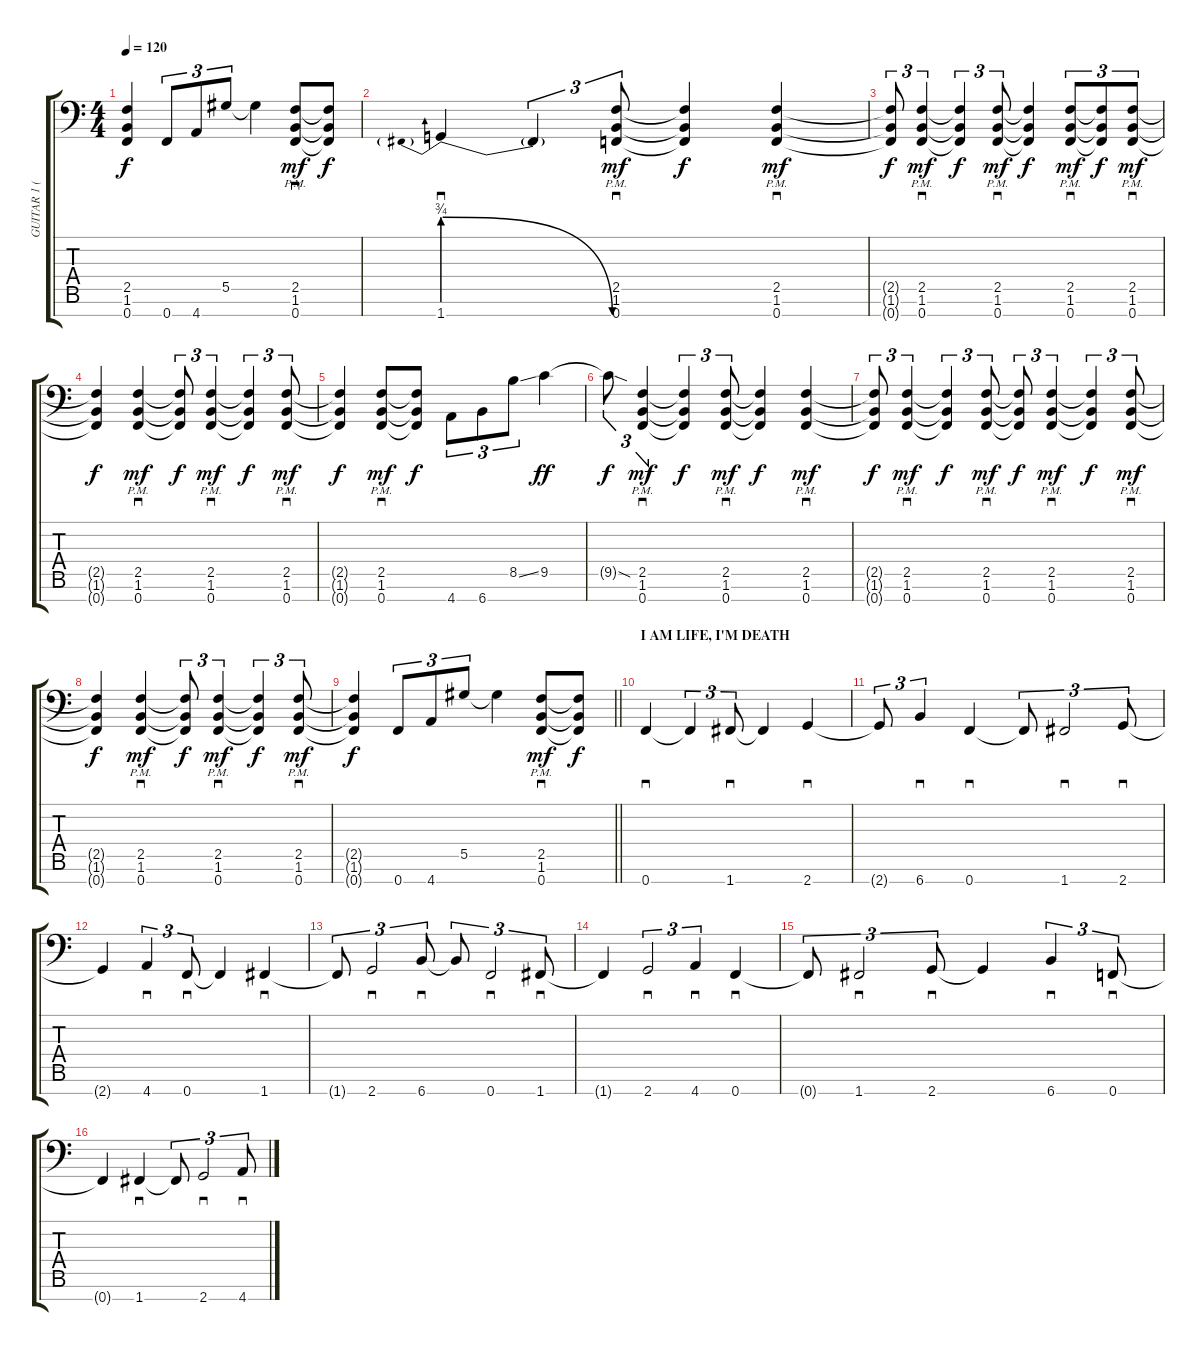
\track ("GUITAR 1 (Fredrik Thordendal)" "GUITAR 1 (") {instrument overdrivenguitar}
\staff {score tabs}
\tuning (Bb3 F3 Db3 Ab2 Eb2 Bb1 F1) {hide}
\ts (4 4)
\tempo 120
\clef f4
\ks c
(2.5{t} 1.6{t} 0.7{t}).4{dy f} 0.7.8{tu (3 2)} 4.7.8{tu (3 2)} 5.5.8{tu (3 2)} 5.5{t}.4 (2.5{pm} 1.6{pm} 0.7{pm}).8{sd dy mf} (2.5{t} 1.6{t} 0.7{t}).8{dy f} |
1.7{be (prebendrelease 0 3 60 0)}.4{sd} 1.7{t}.4{tu (3 2)} (2.5{pm} 1.6{pm} 0.7{pm}).8{sd tu (3 2) dy mf} (2.5{t} 1.6{t} 0.7{t}).4{dy f} (2.5{pm} 1.6{pm} 0.7{pm}).4{sd dy mf} |
(2.5{t} 1.6{t} 0.7{t}).8{tu (3 2) dy f} (2.5{pm} 1.6{pm} 0.7{pm}).4{sd tu (3 2) dy mf} (2.5{t} 1.6{t} 0.7{t}).4{tu (3 2) dy f} (2.5{pm} 1.6{pm} 0.7{pm}).8{sd tu (3 2) dy mf} (2.5{t} 1.6{t} 0.7{t}).4{dy f} (2.5{pm} 1.6{pm} 0.7{pm}).8{sd tu (3 2) dy mf} (2.5{t} 1.6{t} 0.7{t}).8{tu (3 2) dy f} (2.5{pm} 1.6{pm} 0.7{pm}).8{sd tu (3 2) dy mf} |
(2.5{t} 1.6{t} 0.7{t}).4{dy f} (2.5{pm} 1.6{pm} 0.7{pm}).4{sd dy mf} (2.5{t} 1.6{t} 0.7{t}).8{tu (3 2) dy f} (2.5{pm} 1.6{pm} 0.7{pm}).4{sd tu (3 2) dy mf} (2.5{t} 1.6{t} 0.7{t}).4{tu (3 2) dy f} (2.5{pm} 1.6{pm} 0.7{pm}).8{sd tu (3 2) dy mf} |
(2.5{t} 1.6{t} 0.7{t}).4{dy f} (2.5{pm} 1.6{pm} 0.7{pm}).8{sd dy mf} (2.5{t} 1.6{t} 0.7{t}).8{dy f} 4.7.8{tu (3 2)} 6.7.8{tu (3 2)} 8.5{ss}.8{tu (3 2)} 9.5.4{dy ff} |
9.5{sod t}.8{tu (3 2) dy f} (2.5{pm} 1.6{pm} 0.7{pm}).4{sd tu (3 2) dy mf} (2.5{t} 1.6{t} 0.7{t}).4{tu (3 2) dy f} (2.5{pm} 1.6{pm} 0.7{pm}).8{sd tu (3 2) dy mf} (2.5{t} 1.6{t} 0.7{t}).4{dy f} (2.5{pm} 1.6{pm} 0.7{pm}).4{sd dy mf} |
(2.5{t} 1.6{t} 0.7{t}).8{tu (3 2) dy f} (2.5{pm} 1.6{pm} 0.7{pm}).4{sd tu (3 2) dy mf} (2.5{t} 1.6{t} 0.7{t}).4{tu (3 2) dy f} (2.5{pm} 1.6{pm} 0.7{pm}).8{sd tu (3 2) dy mf} (2.5{t} 1.6{t} 0.7{t}).8{tu (3 2) dy f} (2.5{pm} 1.6{pm} 0.7{pm}).4{sd tu (3 2) dy mf} (2.5{t} 1.6{t} 0.7{t}).4{tu (3 2) dy f} (2.5{pm} 1.6{pm} 0.7{pm}).8{sd tu (3 2) dy mf} |
(2.5{t} 1.6{t} 0.7{t}).4{dy f} (2.5{pm} 1.6{pm} 0.7{pm}).4{sd dy mf} (2.5{t} 1.6{t} 0.7{t}).8{tu (3 2) dy f} (2.5{pm} 1.6{pm} 0.7{pm}).4{sd tu (3 2) dy mf} (2.5{t} 1.6{t} 0.7{t}).4{tu (3 2) dy f} (2.5{pm} 1.6{pm} 0.7{pm}).8{sd tu (3 2) dy mf} |
\barLineRight lightlight
(2.5{t} 1.6{t} 0.7{t}).4{dy f} 0.7.8{tu (3 2)} 4.7.8{tu (3 2)} 5.5.8{tu (3 2)} 5.5{t}.4 (2.5{pm} 1.6{pm} 0.7{pm}).8{sd dy mf} (2.5{t} 1.6{t} 0.7{t}).8{dy f} |
\section ("" "I AM LIFE, I'M DEATH")
0.7.4{sd} 0.7{t}.4{tu (3 2)} 1.7.8{sd tu (3 2)} 1.7{t}.4 2.7.4{sd} |
2.7{t}.8{tu (3 2)} 6.7.4{sd tu (3 2)} 0.7.4{sd} 0.7{t}.8{tu (3 2)} 1.7.2{sd tu (3 2)} 2.7.8{sd tu (3 2)} |
2.7{t}.4 4.7.4{sd tu (3 2)} 0.7.8{sd tu (3 2)} 0.7{t}.4 1.7.4{sd} |
1.7{t}.8{tu (3 2)} 2.7.2{sd tu (3 2)} 6.7.8{sd tu (3 2)} 6.7{t}.8{tu (3 2)} 0.7.2{sd tu (3 2)} 1.7.8{sd tu (3 2)} |
1.7{t}.4 2.7.2{sd tu (3 2)} 4.7.4{sd tu (3 2)} 0.7.4{sd} |
0.7{t}.8{tu (3 2)} 1.7.2{sd tu (3 2)} 2.7.8{sd tu (3 2)} 2.7{t}.4 6.7.4{sd tu (3 2)} 0.7.8{sd tu (3 2)} |
0.7{t}.4 1.7.4{sd} 1.7{t}.8{tu (3 2)} 2.7.2{sd tu (3 2)} 4.7.8{sd tu (3 2)}
